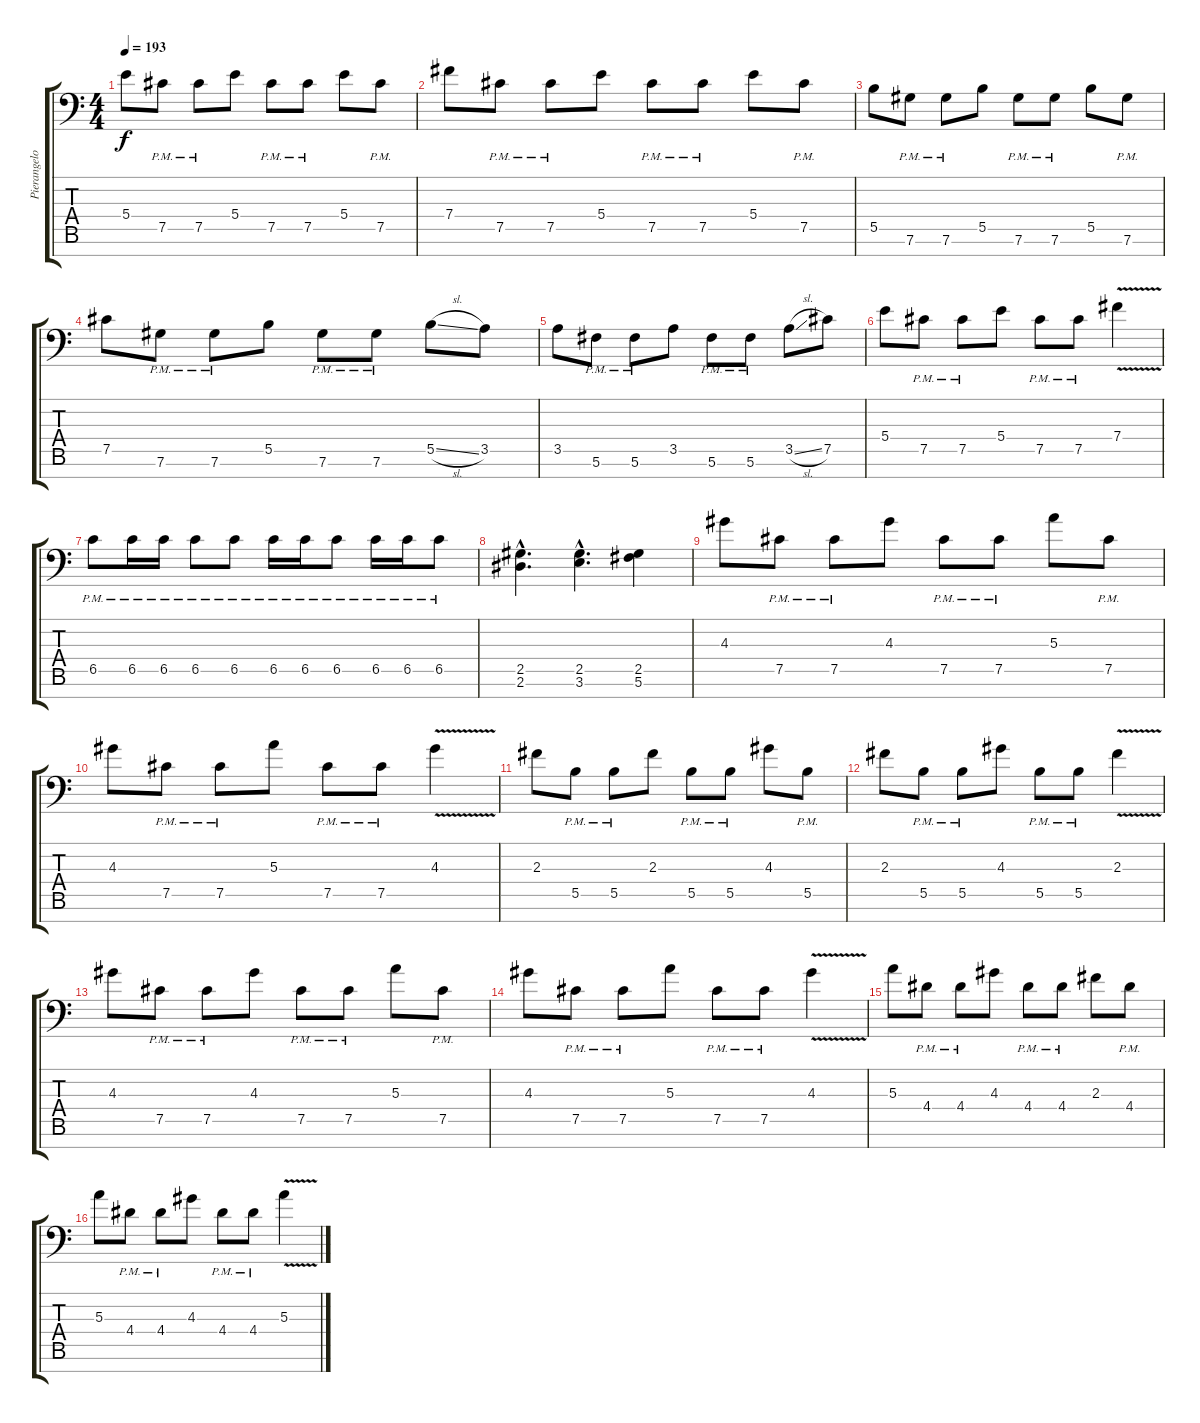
\track ("Pierangelo Giglioni" "Pierangelo") {instrument distortionguitar}
\staff {score tabs}
\tuning (Db4 Ab3 E3 B2 Gb2 Db2 Ab1) {hide}
\ts (4 4)
\tempo 193
\clef f4
\ks c
5.4.8{dy f} 7.5{pm}.8 7.5{pm}.8 5.4.8 7.5{pm}.8 7.5{pm}.8 5.4.8 7.5{pm}.8 |
7.4.8 7.5{pm}.8 7.5{pm}.8 5.4.8 7.5{pm}.8 7.5{pm}.8 5.4.8 7.5{pm}.8 |
5.5.8 7.6{pm}.8 7.6{pm}.8 5.5.8 7.6{pm}.8 7.6{pm}.8 5.5.8 7.6{pm}.8 |
7.5.8 7.6{pm}.8 7.6{pm}.8 5.5.8 7.6{pm}.8 7.6{pm}.8 5.5{sl}.8 3.5.8 |
3.5.8 5.6{pm}.8 5.6{pm}.8 3.5.8 5.6{pm}.8 5.6{pm}.8 3.5{sl}.8 7.5.8 |
5.4.8 7.5{pm}.8 7.5{pm}.8 5.4.8 7.5{pm}.8 7.5{pm}.8 7.4{v}.4 |
6.5{pm}.8 6.5{pm}.16 6.5{pm}.16 6.5{pm}.8 6.5{pm}.8 6.5{pm}.16 6.5{pm}.16 6.5{pm}.8 6.5{pm}.16 6.5{pm}.16 6.5{pm}.8 |
(2.5{hac} 2.6{hac}).4{d} (2.5{hac} 3.6{hac}).4{d} (2.5 5.6).4 |
4.3.8 7.5{pm}.8 7.5{pm}.8 4.3.8 7.5{pm}.8 7.5{pm}.8 5.3.8 7.5{pm}.8 |
4.3.8 7.5{pm}.8 7.5{pm}.8 5.3.8 7.5{pm}.8 7.5{pm}.8 4.3{v}.4 |
2.3.8 5.5{pm}.8 5.5{pm}.8 2.3.8 5.5{pm}.8 5.5{pm}.8 4.3.8 5.5{pm}.8 |
2.3.8 5.5{pm}.8 5.5{pm}.8 4.3.8 5.5{pm}.8 5.5{pm}.8 2.3{v}.4 |
4.3.8 7.5{pm}.8 7.5{pm}.8 4.3.8 7.5{pm}.8 7.5{pm}.8 5.3.8 7.5{pm}.8 |
4.3.8 7.5{pm}.8 7.5{pm}.8 5.3.8 7.5{pm}.8 7.5{pm}.8 4.3{v}.4 |
5.3.8 4.4{pm}.8 4.4{pm}.8 4.3.8 4.4{pm}.8 4.4{pm}.8 2.3.8 4.4{pm}.8 |
5.3.8 4.4{pm}.8 4.4{pm}.8 4.3.8 4.4{pm}.8 4.4{pm}.8 5.3{v}.4
